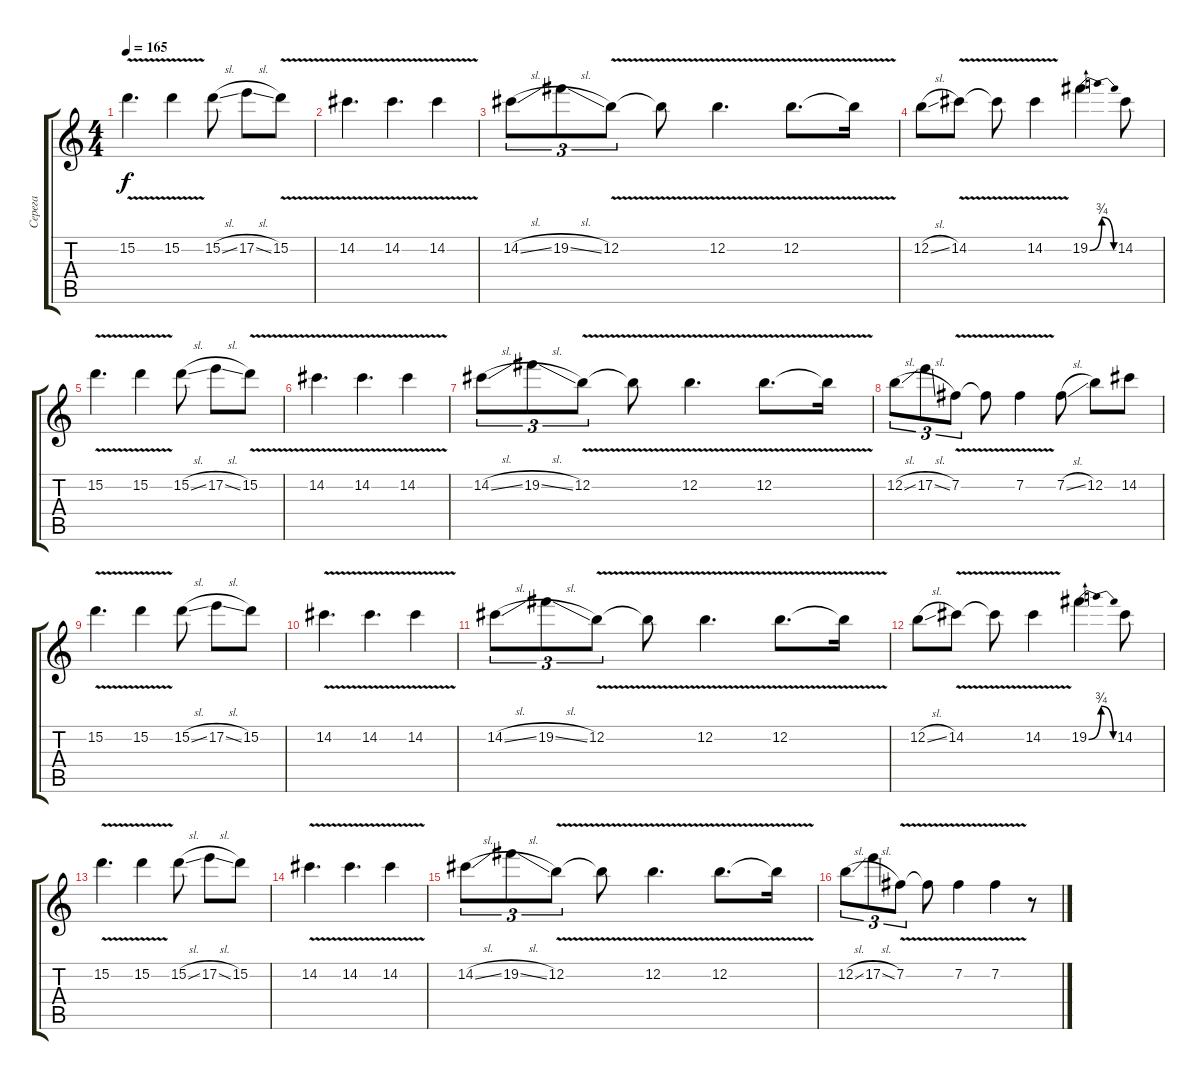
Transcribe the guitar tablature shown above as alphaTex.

\track ("Серега" "Серега") {instrument distortionguitar}
\staff {score tabs}
\tuning (E4 B3 G3 D3 A2 E2) {hide}
\ts (4 4)
\tempo 165
\clef g2
\ks c
15.2{v}.4{d dy f} 15.2{v}.4 15.2{sl}.8 17.2{sl}.8 15.2{v}.8 |
14.2{v}.4{d} 14.2{v}.4{d} 14.2{v}.4 |
14.2{sl}.8{tu (3 2)} 19.2{sl}.8{tu (3 2)} 12.2{v}.8{tu (3 2)} 12.2{t}.8 12.2{v}.4{d} 12.2{v}.8{d} 12.2{t}.16 |
12.2{sl}.8 14.2{v}.8 14.2{t}.8 14.2{v}.4 19.2{be (bendrelease 0 0 30 3 30 3 60 0)}.4 14.2.8 |
15.2{v}.4{d} 15.2{v}.4 15.2{sl}.8 17.2{sl}.8 15.2{v}.8 |
14.2{v}.4{d} 14.2{v}.4{d} 14.2{v}.4 |
14.2{sl}.8{tu (3 2)} 19.2{sl}.8{tu (3 2)} 12.2{v}.8{tu (3 2)} 12.2{t}.8 12.2{v}.4{d} 12.2{v}.8{d} 12.2{t}.16 |
12.2{sl}.8{tu (3 2)} 17.2{sl}.8{tu (3 2)} 7.2{v}.8{tu (3 2)} 7.2{t}.8 7.2{v}.4 7.2{sl}.8 12.2.8 14.2.8 |
15.2{v}.4{d} 15.2{v}.4 15.2{sl}.8 17.2{sl}.8 15.2.8 |
14.2{v}.4{d} 14.2{v}.4{d} 14.2{v}.4 |
14.2{sl}.8{tu (3 2)} 19.2{sl}.8{tu (3 2)} 12.2{v}.8{tu (3 2)} 12.2{t}.8 12.2{v}.4{d} 12.2{v}.8{d} 12.2{t}.16 |
12.2{sl}.8 14.2{v}.8 14.2{t}.8 14.2{v}.4 19.2{be (bendrelease 0 0 30 3 30 3 60 0)}.4 14.2.8 |
15.2{v}.4{d} 15.2{v}.4 15.2{sl}.8 17.2{sl}.8 15.2.8 |
14.2{v}.4{d} 14.2{v}.4{d} 14.2{v}.4 |
14.2{sl}.8{tu (3 2)} 19.2{sl}.8{tu (3 2)} 12.2{v}.8{tu (3 2)} 12.2{t}.8 12.2{v}.4{d} 12.2{v}.8{d} 12.2{t}.16 |
12.2{sl}.8{tu (3 2)} 17.2{sl}.8{tu (3 2)} 7.2{v}.8{tu (3 2)} 7.2{t}.8 7.2{v}.4 7.2{v}.4 r.8
